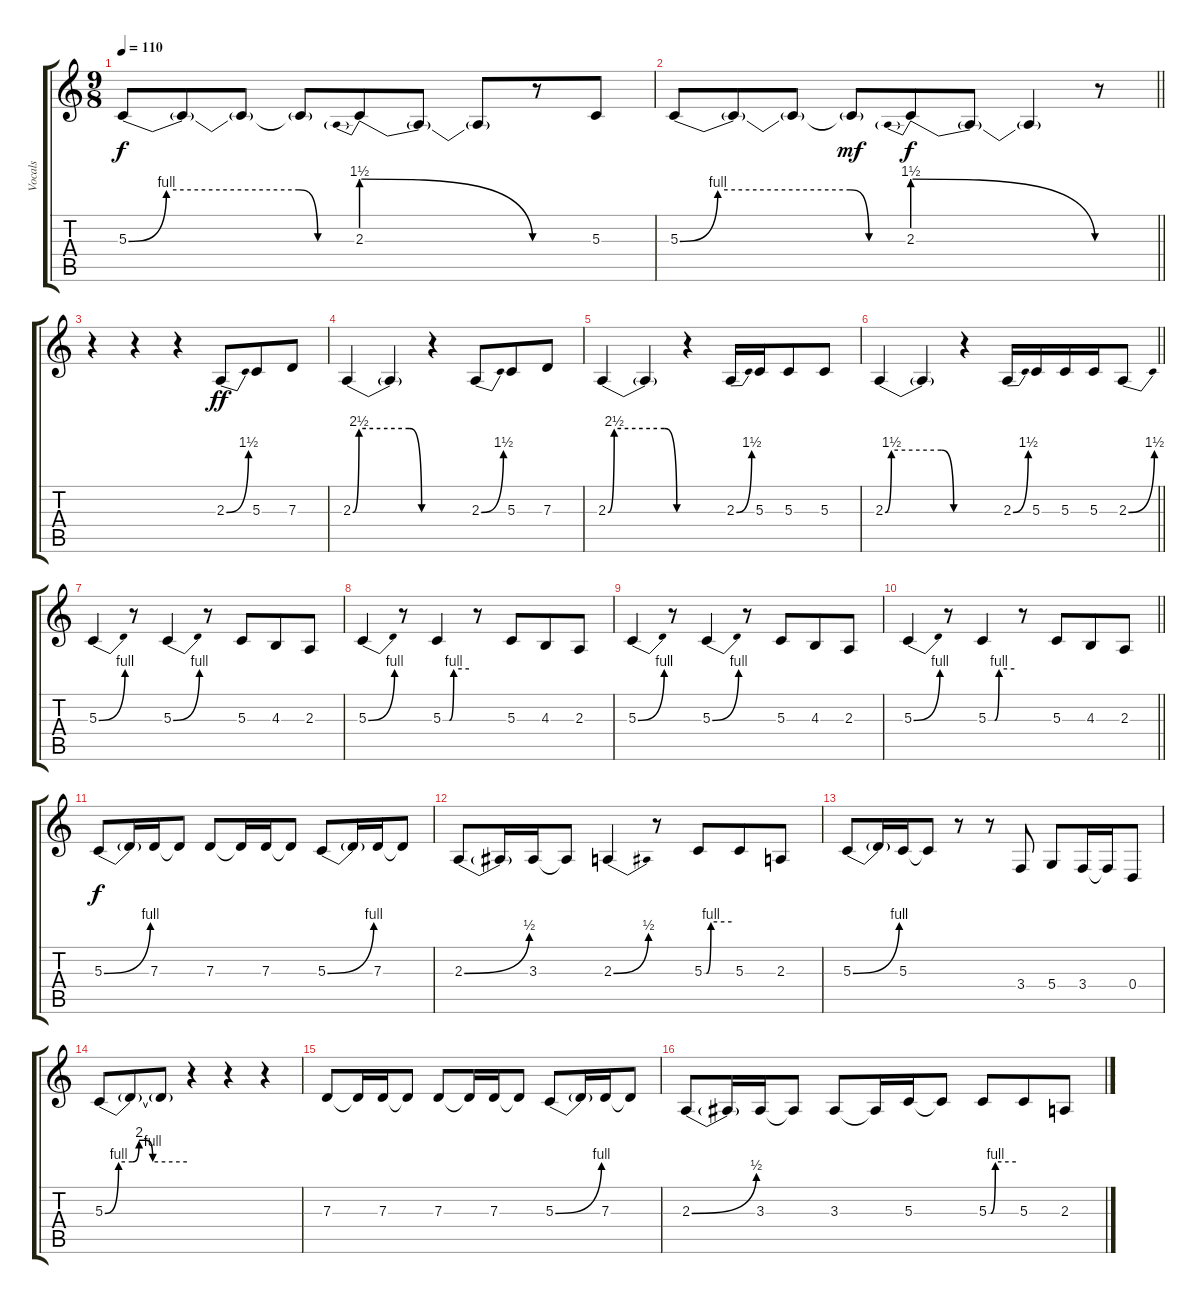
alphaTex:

\track ("Vocals" "Vocals") {instrument sopranosax}
\staff {score tabs}
\tuning (E4 B3 G3 D3 A2 D2) {hide}
\ts (9 8)
\tempo 110
\clef g2
\ks c
5.3{be (custom 0 0 10 4 45 4 50 0 60 0)}.8{dy f} 5.3{t}.8 5.3{t}.8 5.3{t}.8 2.3{be (prebendrelease 0 6 60 0)}.8 2.3{t}.8 2.3{t}.8 r.8 5.3.8 |
\barLineRight lightlight
5.3{be (custom 0 0 10 4 45 4 50 0 60 0)}.8 5.3{t}.8 5.3{t}.8 5.3{t}.8{dy mf} 2.3{be (prebendrelease 0 6 60 0)}.8{dy f} 2.3{t}.8 2.3{t}.4 r.8 |
\section ("" "")
r.4 r.4 r.4 2.3{be (bend 0 0 60 6)}.8{dy ff} 5.3.8 7.3.8 |
2.3{be (custom 0 0 5 10 45 10 55 0 60 0)}.4 2.3{t}.4 r.4 2.3{be (bend 0 0 60 6)}.8 5.3.8 7.3.8 |
2.3{be (custom 0 0 5 10 45 10 55 0 60 0)}.4 2.3{t}.4 r.4 2.3{be (bend 0 0 60 6)}.16 5.3.16 5.3.8 5.3.8 |
\barLineRight lightlight
2.3{be (custom 0 0 5 6 45 6 55 0 60 0)}.4 2.3{t}.4 r.4 2.3{be (bend 0 0 60 6)}.16 5.3.16 5.3.16 5.3.16 2.3{be (bend 0 0 60 6)}.8 |
5.3{be (bend 0 0 60 4)}.4 r.8 5.3{be (bend 0 0 60 4)}.4 r.8 5.3.8 4.3.8 2.3.8 |
5.3{be (bend 0 0 60 4)}.4 r.8 5.3{be (custom 0 0 15 0 25 4 60 4)}.4 r.8 5.3.8 4.3.8 2.3.8 |
5.3{be (bend 0 0 60 4)}.4 r.8 5.3{be (bend 0 0 60 4)}.4 r.8 5.3.8 4.3.8 2.3.8 |
\barLineRight lightlight
5.3{be (bend 0 0 60 4)}.4 r.8 5.3{be (custom 0 0 15 0 25 4 60 4)}.4 r.8 5.3.8 4.3.8 2.3.8 |
\section ("" "")
5.3{be (bend 0 0 60 4)}.8{dy f} 5.3{t}.16 7.3.16 7.3{t}.8 7.3.8 7.3{t}.16 7.3.16 7.3{t}.8 5.3{be (bend 0 0 60 4)}.8 5.3{t}.16 7.3.16 7.3{t}.8 |
2.3{be (bend 0 0 60 2)}.8 2.3{t}.16 3.3.16 3.3{t}.8 2.3{be (bend 0 0 60 2)}.4 r.8 5.3{be (custom 0 0 5 0 15 4 60 4)}.8 5.3.8 2.3.8 |
5.3{be (bend 0 0 60 4)}.8 5.3{t}.16 5.3.16 5.3{t}.8 r.8 r.8 3.4.8 5.4.8 3.4.16 3.4{t}.16 0.4.8 |
5.3{be (custom 0 0 10 4 20 4 25 8 30 8 35 4 60 4)}.8 5.3{t}.8 5.3{t}.8 r.4 r.4 r.4 |
7.3.8 7.3{t}.16 7.3.16 7.3{t}.8 7.3.8 7.3{t}.16 7.3.16 7.3{t}.8 5.3{be (bend 0 0 60 4)}.8 5.3{t}.16 7.3.16 7.3{t}.8 |
2.3{be (bend 0 0 60 2)}.8 2.3{t}.16 3.3.16 3.3{t}.8 3.3.8 3.3{t}.16 5.3.16 5.3{t}.8 5.3{be (custom 0 0 5 0 15 4 60 4)}.8 5.3.8 2.3.8
